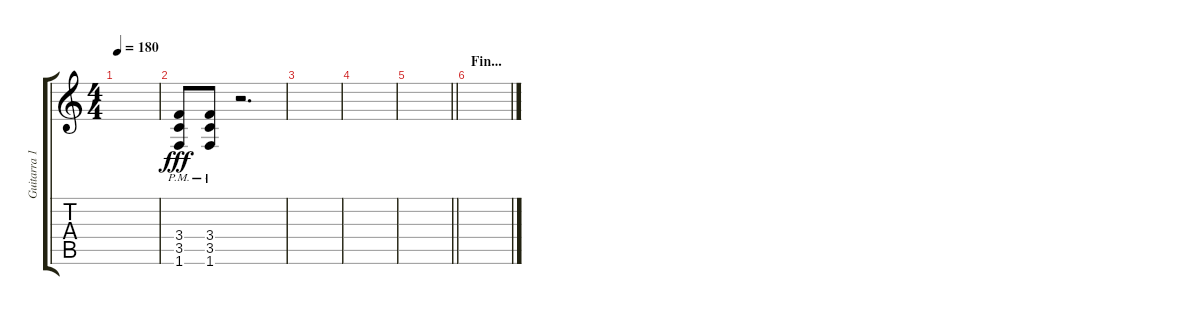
\track ("Guitarra 1" "Guitarra 1") {instrument distortionguitar}
\staff {score tabs}
\tuning (E4 B3 G3 D3 A2 E2) {hide}
\ts (4 4)
\tempo 180
\clef g2
\ks c
|
(3.4{pm} 3.5{pm} 1.6{pm}).8{dy fff volume 16} (3.4{pm} 3.5{pm} 1.6{pm}).8 r.2{d} |
|
|
\barLineRight lightlight
|
\section ("" "Fin...")
